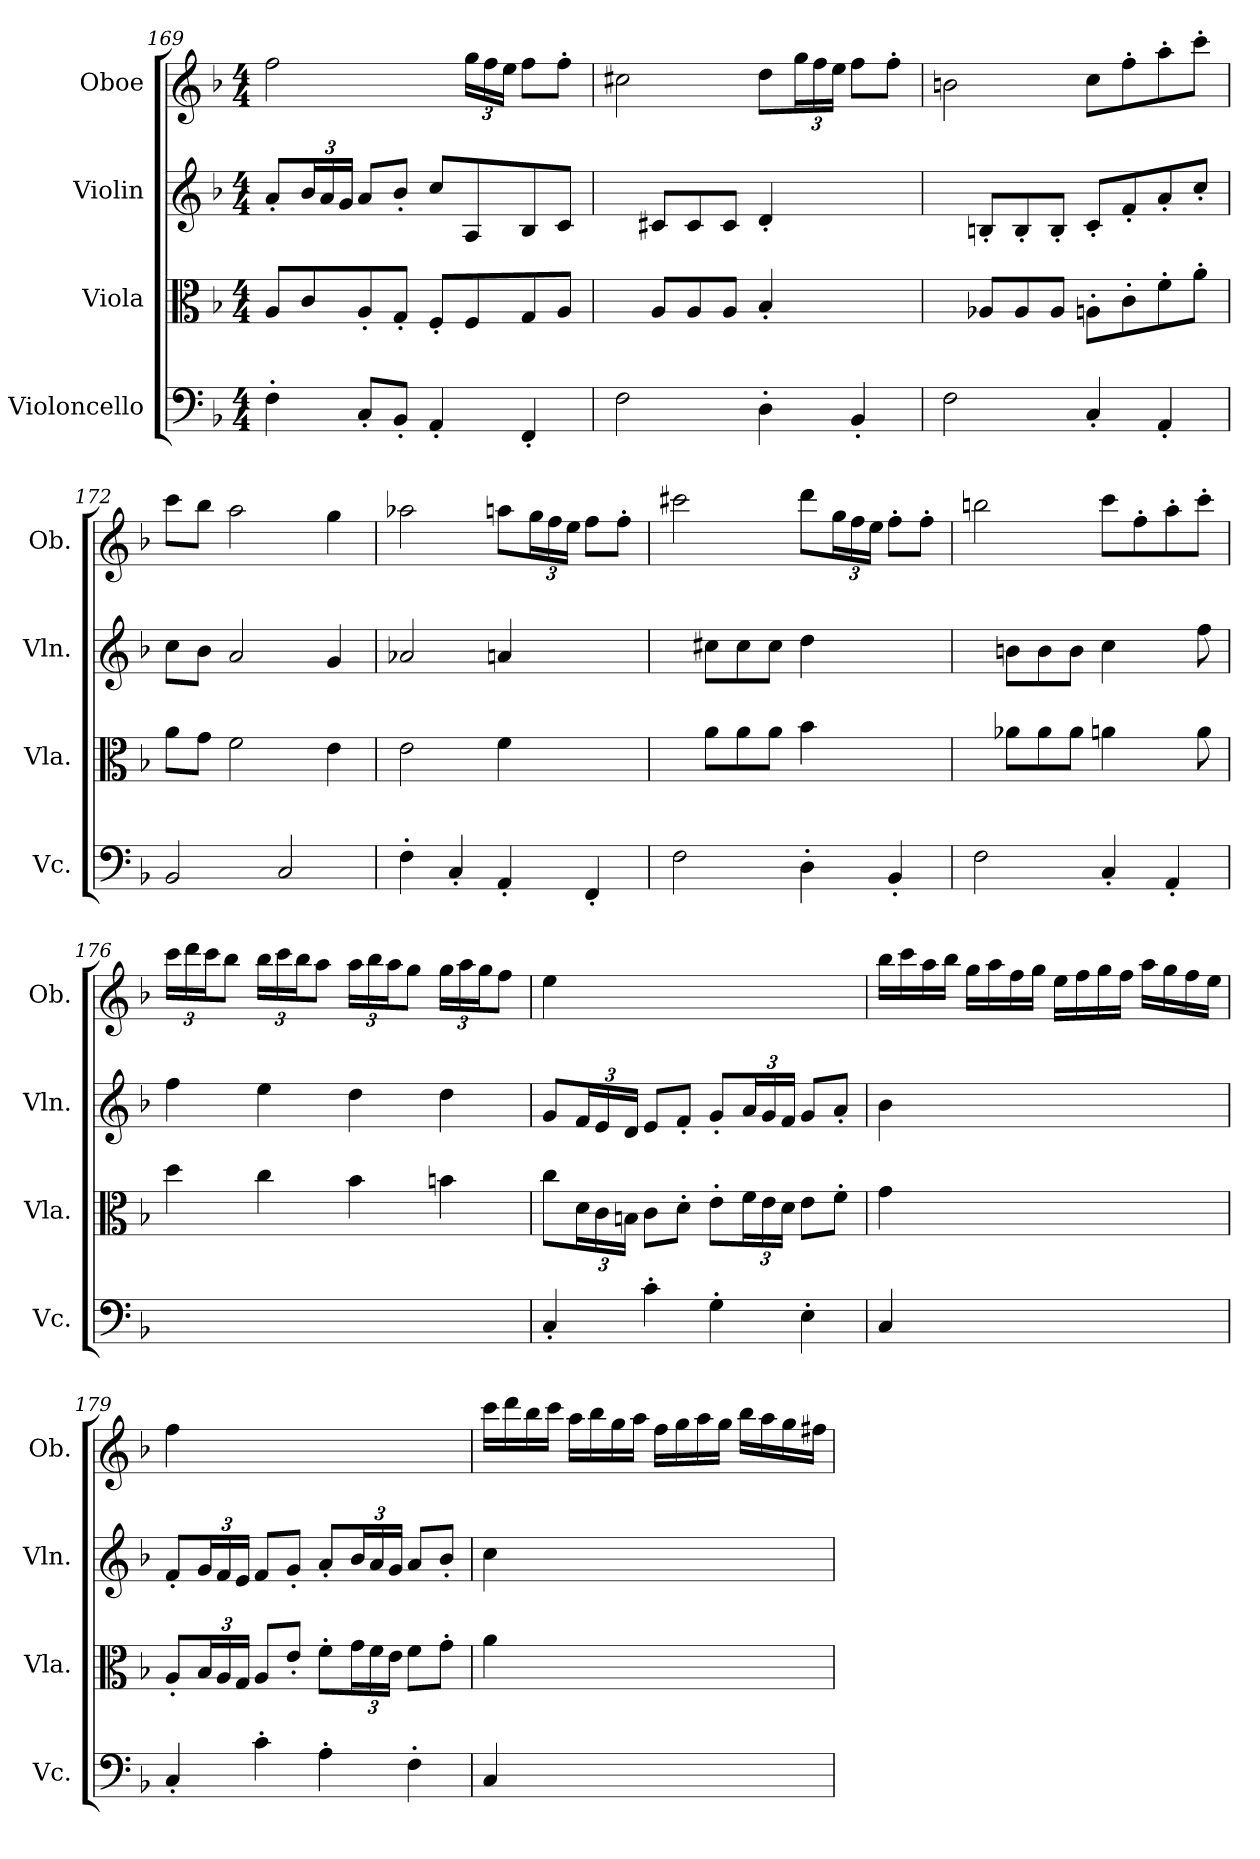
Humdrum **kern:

**kern	**kern	**kern	**kern
*part4	*part3	*part2	*part1
*staff4	*staff3	*staff2	*staff1
*I"Violoncello	*I"Viola	*I"Violin	*I"Oboe
*I'Vc.	*I'Vla.	*I'Vln.	*I'Ob.
!!LO:PB:g=z
*clefF4	*clefC3	*clefG2	*clefG2
*k[b-]	*k[b-]	*k[b-]	*k[b-]
*M4/4	*M4/4	*M4/4	*M4/4
=169	=169	=169	=169
4F'\	8A/L	8a'/L	2ff\
*	*	*Xbrackettup	*
.	8c/	24b-/L	.
.	.	24a/	.
.	.	24g/JJ	.
8C'/L	8A'/	8a/L	.
8BB-'/J	8G'/J	8b-'/J	.
4AA'/	8F'/L	8cc/L	8ryy
*	*	*	*Xbrackettup
.	8F/	8A/	24gg\LL
.	.	.	24ff\
.	.	.	24ee\JJ
4FF'/	8G/	8B-/	8ff\L
.	8A/J	8c/J	8ff'\J
=170	=170	=170	=170
2F\	8ryy	8ryy	2cc#X\
.	8A/L	8c#X/L	.
.	8A/	8c#/	.
.	8A/J	8c#/J	.
4D'\	4B-'/	4d'/	8dd\L
.	.	.	24gg\L
.	.	.	24ff\
.	.	.	24ee\JJ
4BB-'/	4ryy	4ryy	8ff\L
.	.	.	8ff'\J
=171	=171	=171	=171
2F\	8ryy	8ryy	2bn\
.	8A-X/L	8Bn'/L	.
.	8A-/	8B'/	.
.	8A-/J	8B'/J	.
4C'/	8An'\L	8c'/L	8cc\L
.	8c'\	8f'/	8ff'\
4AA'/	8f'\	8a'/	8aa'\
.	8a'\J	8cc'/J	8ccc'\J
=172	=172	=172	=172
2BB-/	8a\L	8cc\L	8ccc\L
.	8g\J	8b-\J	8bb-\J
.	2f\	2a/	2aa\
2C/	.	.	.
.	4e\	4g/	4gg\
!!LO:LB:g=z
=173	=173	=173	=173
4F'\	2e\	2a-X/	2aa-X\
4C'/	.	.	.
4AA'/	4f\	4an/	8aan\L
.	.	.	24gg\L
.	.	.	24ff\
.	.	.	24ee\JJ
4FF'/	4ryy	4ryy	8ff\L
.	.	.	8ff'\J
=174	=174	=174	=174
2F\	8ryy	8ryy	2ccc#X\
.	8a\L	8cc#X\L	.
.	8a\	8cc#\	.
.	8a\J	8cc#\J	.
4D'\	4b-\	4dd\	8ddd\L
.	.	.	24gg\L
.	.	.	24ff\
.	.	.	24ee\JJ
4BB-'/	4ryy	4ryy	8ff'\L
.	.	.	8ff'\J
=175	=175	=175	=175
2F\	8ryy	8ryy	2bbn\
.	8a-X\L	8bn\L	.
.	8a-\	8b\	.
.	8a-\J	8b\J	.
4C'/	4an\	4cc\	8ccc\L
.	.	.	8ff'\
4AA'/	8ryy	8ryy	8aa'\
.	8a\	8ff\	8ccc'\J
!!LO:LB:g=z
=176	=176	=176	=176
1ryy	4dd\	4ff\	24ccc\LL
.	.	.	24ddd\
.	.	.	24ccc\J
.	.	.	8bb-\J
.	4cc\	4ee\	24bb-\LL
.	.	.	24ccc\
.	.	.	24bb-\J
.	.	.	8aa\J
.	4b-\	4dd\	24aa\LL
.	.	.	24bb-\
.	.	.	24aa\J
.	.	.	8gg\J
.	4bn\	4dd\	24gg\LL
.	.	.	24aa\
.	.	.	24gg\J
.	.	.	8ff\J
=177	=177	=177	=177
4C'/	8cc\L	8g/L	4ee\
*	*Xbrackettup	*	*
.	24d\L	24f/L	.
.	24c\	24e/	.
.	24Bn\JJ	24d/JJ	.
4c'\	8c\L	8e/L	4ryy
.	8d'\J	8f'/J	.
4G'\	8e'\L	8g'/L	2ryy
.	24f\L	24a/L	.
.	24e\	24g/	.
.	24d\JJ	24f/JJ	.
4E'\	8e\L	8g/L	.
.	8f'\J	8a'/J	.
!!LO:PB:g=z
=178	=178	=178	=178
4C/	4g\	4b-\	16bb-\LL
.	.	.	16ccc\
.	.	.	16aa\
.	.	.	16bb-\JJ
4ryy	4ryy	4ryy	16gg\LL
.	.	.	16aa\
.	.	.	16ff\
.	.	.	16gg\JJ
2ryy	2ryy	2ryy	16ee\LL
.	.	.	16ff\
.	.	.	16gg\
.	.	.	16ff\JJ
.	.	.	16aa\LL
.	.	.	16gg\
.	.	.	16ff\
.	.	.	16ee\JJ
=179	=179	=179	=179
4C'/	8A'/L	8f'/L	4ff\
.	24B-/L	24g/L	.
.	24A/	24f/	.
.	24G/JJ	24e/JJ	.
4c'\	8A/L	8f/L	4ryy
.	8e'/J	8g'/J	.
4A'\	8f'\L	8a'/L	2ryy
.	24g\L	24b-/L	.
.	24f\	24a/	.
.	24e\JJ	24g/JJ	.
4F'\	8f\L	8a/L	.
.	8g'\J	8b-'/J	.
!!LO:LB:g=z
=180	=180	=180	=180
4C/	4a\	4cc\	16ccc\LL
.	.	.	16ddd\
.	.	.	16bb-\
.	.	.	16ccc\JJ
4ryy	4ryy	4ryy	16aa\LL
.	.	.	16bb-\
.	.	.	16gg\
.	.	.	16aa\JJ
2ryy	2ryy	2ryy	16ff\LL
.	.	.	16gg\
.	.	.	16aa\
.	.	.	16gg\JJ
.	.	.	16bb-\LL
.	.	.	16aa\
.	.	.	16gg\
.	.	.	16ff#X\JJ
=	=	=	=
*-	*-	*-	*-
